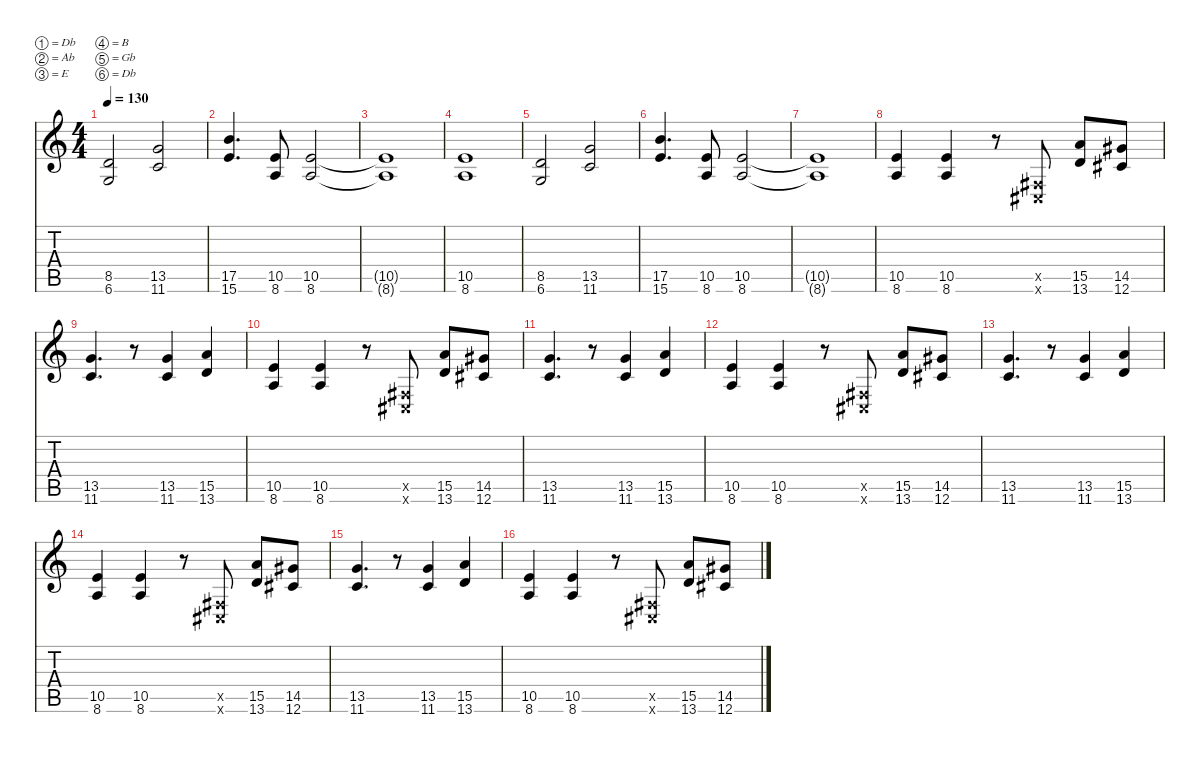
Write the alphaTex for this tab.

\defaultSystemsLayout 4
\hideDynamics
\bracketExtendMode nobrackets
\singleTrackTrackNamePolicy hidden
\multiTrackTrackNamePolicy hidden
\firstSystemTrackNameMode fullname
\firstSystemTrackNameOrientation horizontal
\otherSystemsTrackNameOrientation horizontal
\track ("Tony Iommi" "dist.guit.") {instrument distortionguitar}
\staff {score tabs}
\tuning (Db4 Ab3 E3 B2 Gb2 Db2)
\ts (4 4)
\tempo 130
\clef g2
\ks c
(8.5 6.6).2{dy f beam Up} (13.5 11.6).2{beam Up} |
(17.5 15.6).4{d beam Up} (10.5 8.6).8{beam Up} (10.5 8.6).2{beam Up} |
(10.5{t} 8.6{t}).1{beam Up} |
(10.5 8.6).1{beam Up} |
(8.5 6.6).2{beam Up} (13.5 11.6).2{beam Up} |
(17.5 15.6).4{d beam Up} (10.5 8.6).8{beam Up} (10.5 8.6).2{beam Up} |
(10.5{t} 8.6{t}).1{beam Up} |
(10.5 8.6).4{beam Up} (10.5 8.6).4{beam Up} r.8{beam Up} (0.5{x acc #} 0.6{x acc #}).8{beam Up} (15.5 13.6).8{beam Up} (14.5{acc #} 12.6{acc #}).8{beam Up} |
(13.5 11.6).4{d beam Up} r.8{beam Up} (13.5 11.6).4{beam Up} (15.5 13.6).4{beam Up} |
(10.5 8.6).4{beam Up} (10.5 8.6).4{beam Up} r.8{beam Up} (0.5{x acc #} 0.6{x acc #}).8{beam Up} (15.5 13.6).8{beam Up} (14.5{acc #} 12.6{acc #}).8{beam Up} |
(13.5 11.6).4{d beam Up} r.8{beam Up} (13.5 11.6).4{beam Up} (15.5 13.6).4{beam Up} |
(10.5 8.6).4{beam Up} (10.5 8.6).4{beam Up} r.8{beam Up} (0.5{x acc #} 0.6{x acc #}).8{beam Up} (15.5 13.6).8{beam Up} (14.5{acc #} 12.6{acc #}).8{beam Up} |
(13.5 11.6).4{d beam Up} r.8{beam Up} (13.5 11.6).4{beam Up} (15.5 13.6).4{beam Up} |
(10.5 8.6).4{beam Up} (10.5 8.6).4{beam Up} r.8{beam Up} (0.5{x acc #} 0.6{x acc #}).8{beam Up} (15.5 13.6).8{beam Up} (14.5{acc #} 12.6{acc #}).8{beam Up} |
(13.5 11.6).4{d beam Up} r.8{beam Up} (13.5 11.6).4{beam Up} (15.5 13.6).4{beam Up} |
(10.5 8.6).4{beam Up} (10.5 8.6).4{beam Up} r.8{beam Up} (0.5{x acc #} 0.6{x acc #}).8{beam Up} (15.5 13.6).8{beam Up} (14.5{acc #} 12.6{acc #}).8{beam Up}
